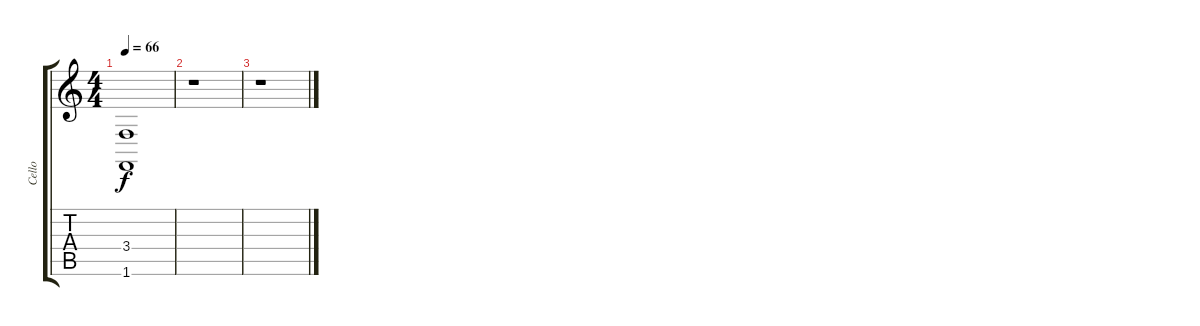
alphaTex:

\track ("Cello" "Cello") {instrument stringensemble1}
\staff {score tabs}
\tuning (E4 B3 G3 D3 A2 E2) {hide}
\ts (4 4)
\tempo 66
\clef g2
\ks c
(3.4{t} 1.6{t}).1{dy f} |
r.1 |
r.1
